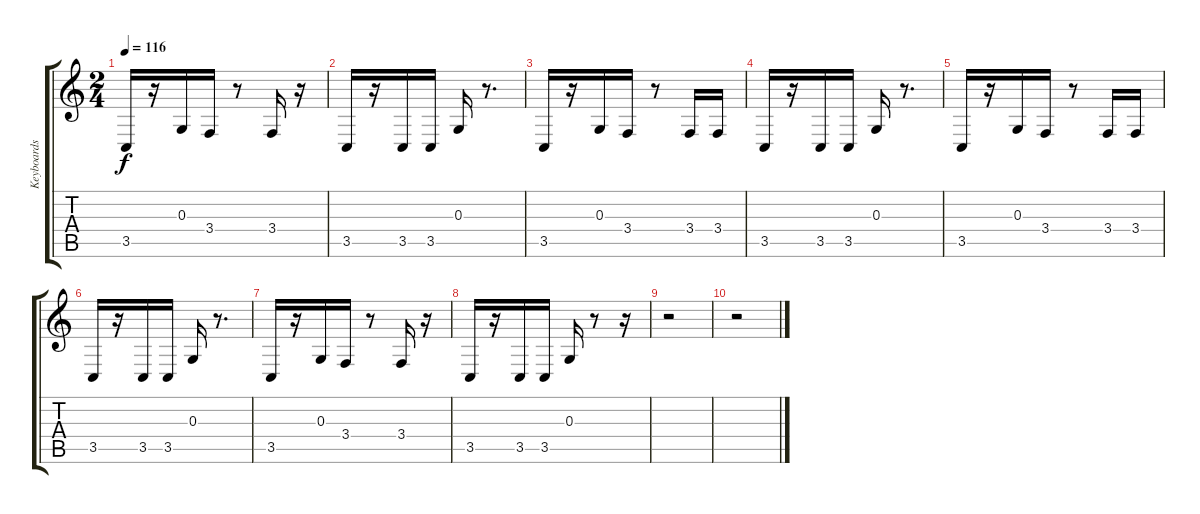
\track ("Keyboards" "Keyboards") {instrument stringensemble1}
\staff {score tabs}
\tuning (E4 B3 G3 D3 A2 E2) {hide}
\ts (2 4)
\tempo 116
\clef g2
\ks c
3.5.16{dy f} r.16 0.3.16 3.4.16 r.8 3.4.16 r.16 |
3.5.16 r.16 3.5.16 3.5.16 0.3.16 r.8{d} |
3.5.16 r.16 0.3.16 3.4.16 r.8 3.4.16 3.4.16 |
3.5.16 r.16 3.5.16 3.5.16 0.3.16 r.8{d} |
3.5.16 r.16 0.3.16 3.4.16 r.8 3.4.16 3.4.16 |
3.5.16 r.16 3.5.16 3.5.16 0.3.16 r.8{d} |
3.5.16 r.16 0.3.16 3.4.16 r.8 3.4.16 r.16 |
3.5.16 r.16 3.5.16 3.5.16 0.3.16 r.8 r.16 |
r.2 |
r.2
